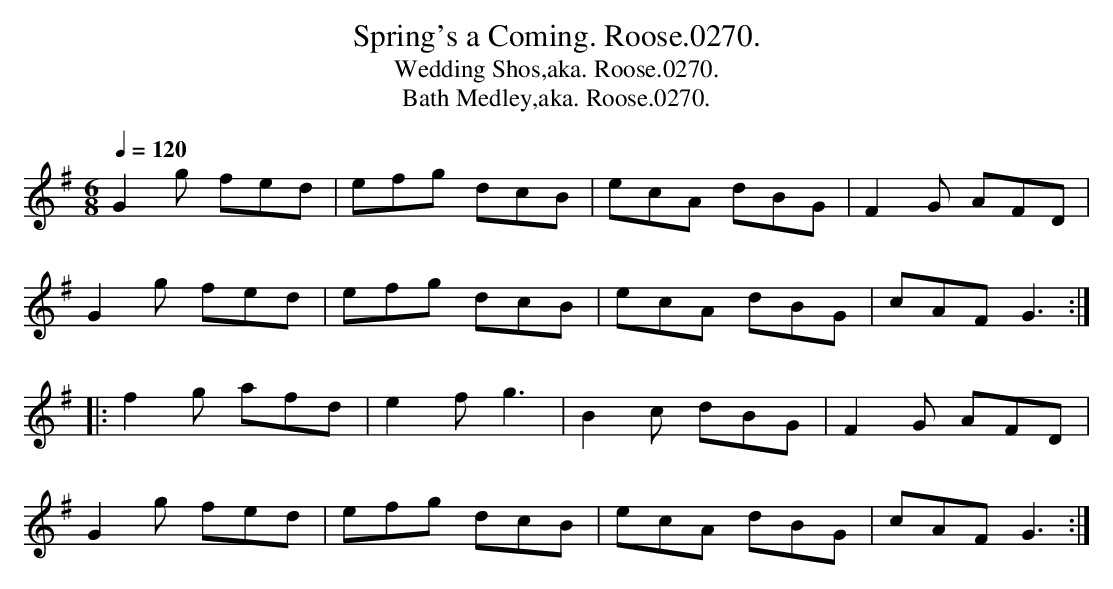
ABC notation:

X:1
T:Spring's a Coming. Roose.0270.
T:Wedding Shos,aka. Roose.0270.
T:Bath Medley,aka. Roose.0270.
M:6/8
L:1/8
Q:1/4=120
K:G clef=treble
G2g fed|efg dcB|ecA dBG|F2G AFD|
G2g fed|efg dcB|ecA dBG|cAF G3:|
|:f2g afd|e2f g3|B2c dBG|F2G AFD|
G2g fed|efg dcB|ecA dBG|cAF G3:|
